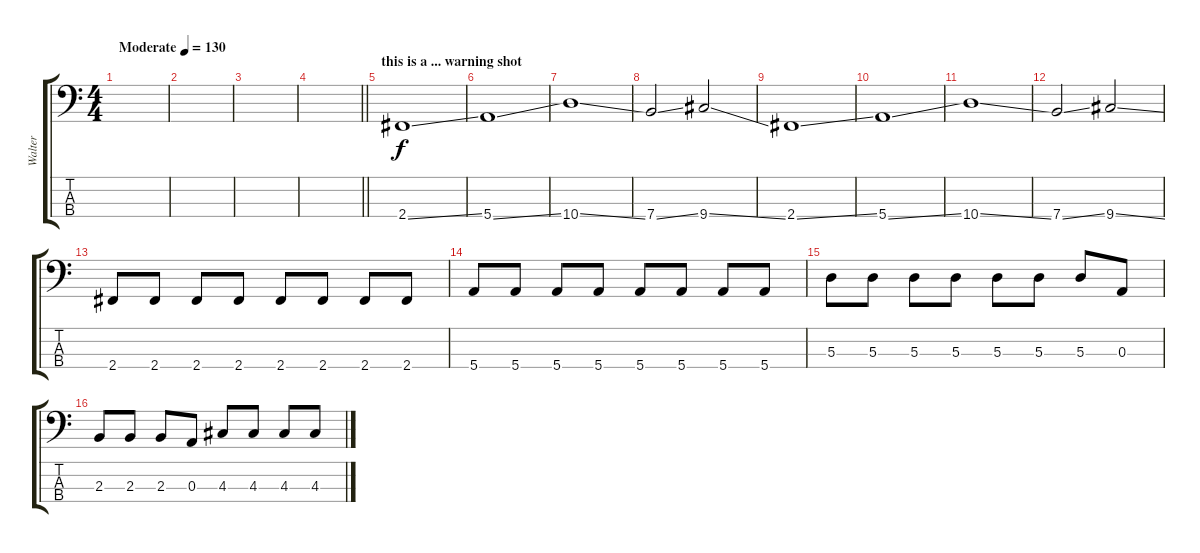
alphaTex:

\track ("Walter" "Walter") {instrument electricbassfinger}
\staff {score tabs}
\tuning (G2 D2 A1 E1) {hide}
\ts (4 4)
\tempo (130 "Moderate")
\clef f4
\ks c
|
|
|
\barLineRight lightlight
|
\section ("" "this is a ... warning shot")
2.4{ss}.1 |
5.4{ss}.1 |
10.4{ss}.1 |
7.4{ss}.2 9.4{ss}.2 |
2.4{ss}.1 |
5.4{ss}.1 |
10.4{ss}.1 |
7.4{ss}.2 9.4{ss}.2 |
2.4.8 2.4.8 2.4.8 2.4.8 2.4.8 2.4.8 2.4.8 2.4.8 |
5.4.8 5.4.8 5.4.8 5.4.8 5.4.8 5.4.8 5.4.8 5.4.8 |
5.3.8 5.3.8 5.3.8 5.3.8 5.3.8 5.3.8 5.3.8 0.3.8 |
2.3.8 2.3.8 2.3.8 0.3.8 4.3.8 4.3.8 4.3.8 4.3.8
